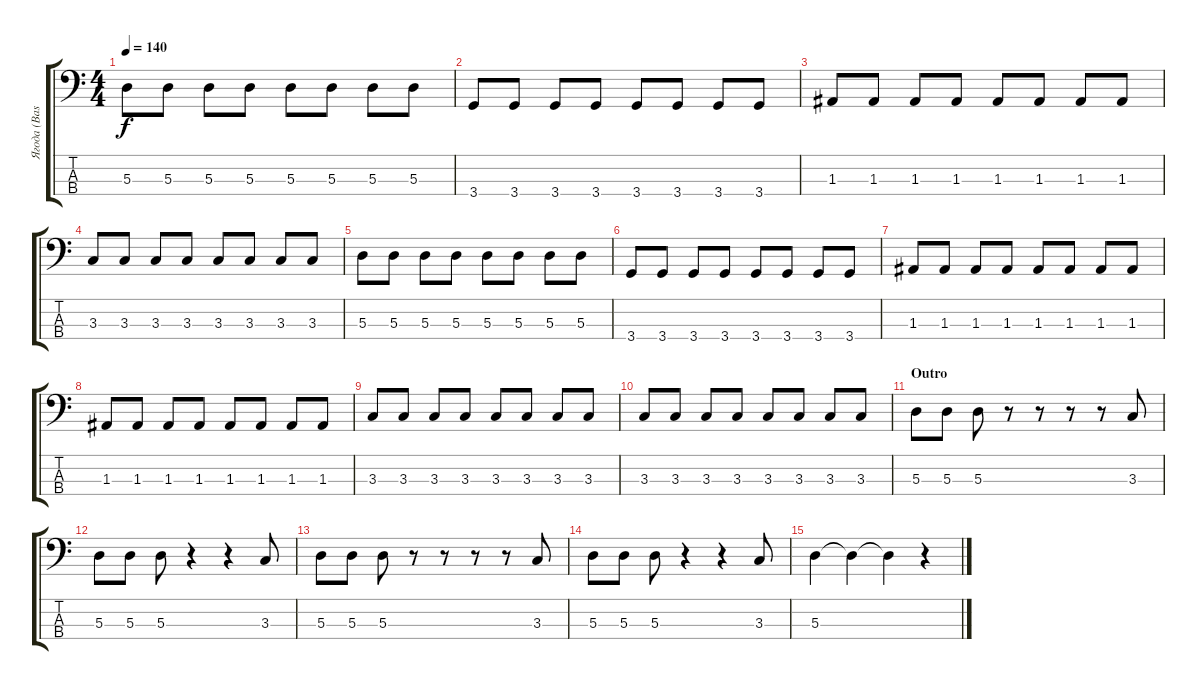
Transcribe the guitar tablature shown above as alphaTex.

\track ("Ягода (Bass)" "Ягода (Bas") {instrument electricbassfinger}
\staff {score tabs}
\tuning (G2 D2 A1 E1) {hide}
\ts (4 4)
\tempo 140
\clef f4
\ks c
5.3.8{dy f} 5.3.8 5.3.8 5.3.8 5.3.8 5.3.8 5.3.8 5.3.8 |
3.4.8 3.4.8 3.4.8 3.4.8 3.4.8 3.4.8 3.4.8 3.4.8 |
1.3.8 1.3.8 1.3.8 1.3.8 1.3.8 1.3.8 1.3.8 1.3.8 |
3.3.8 3.3.8 3.3.8 3.3.8 3.3.8 3.3.8 3.3.8 3.3.8 |
5.3.8 5.3.8 5.3.8 5.3.8 5.3.8 5.3.8 5.3.8 5.3.8 |
3.4.8 3.4.8 3.4.8 3.4.8 3.4.8 3.4.8 3.4.8 3.4.8 |
1.3.8 1.3.8 1.3.8 1.3.8 1.3.8 1.3.8 1.3.8 1.3.8 |
1.3.8 1.3.8 1.3.8 1.3.8 1.3.8 1.3.8 1.3.8 1.3.8 |
3.3.8 3.3.8 3.3.8 3.3.8 3.3.8 3.3.8 3.3.8 3.3.8 |
3.3.8 3.3.8 3.3.8 3.3.8 3.3.8 3.3.8 3.3.8 3.3.8 |
\section ("" "Outro")
5.3.8 5.3.8 5.3.8 r.8 r.8 r.8 r.8 3.3.8 |
5.3.8 5.3.8 5.3.8 r.4 r.4 3.3.8 |
5.3.8 5.3.8 5.3.8 r.8 r.8 r.8 r.8 3.3.8 |
5.3.8 5.3.8 5.3.8 r.4 r.4 3.3.8 |
5.3.4 5.3{t}.4 5.3{t}.4 r.4
